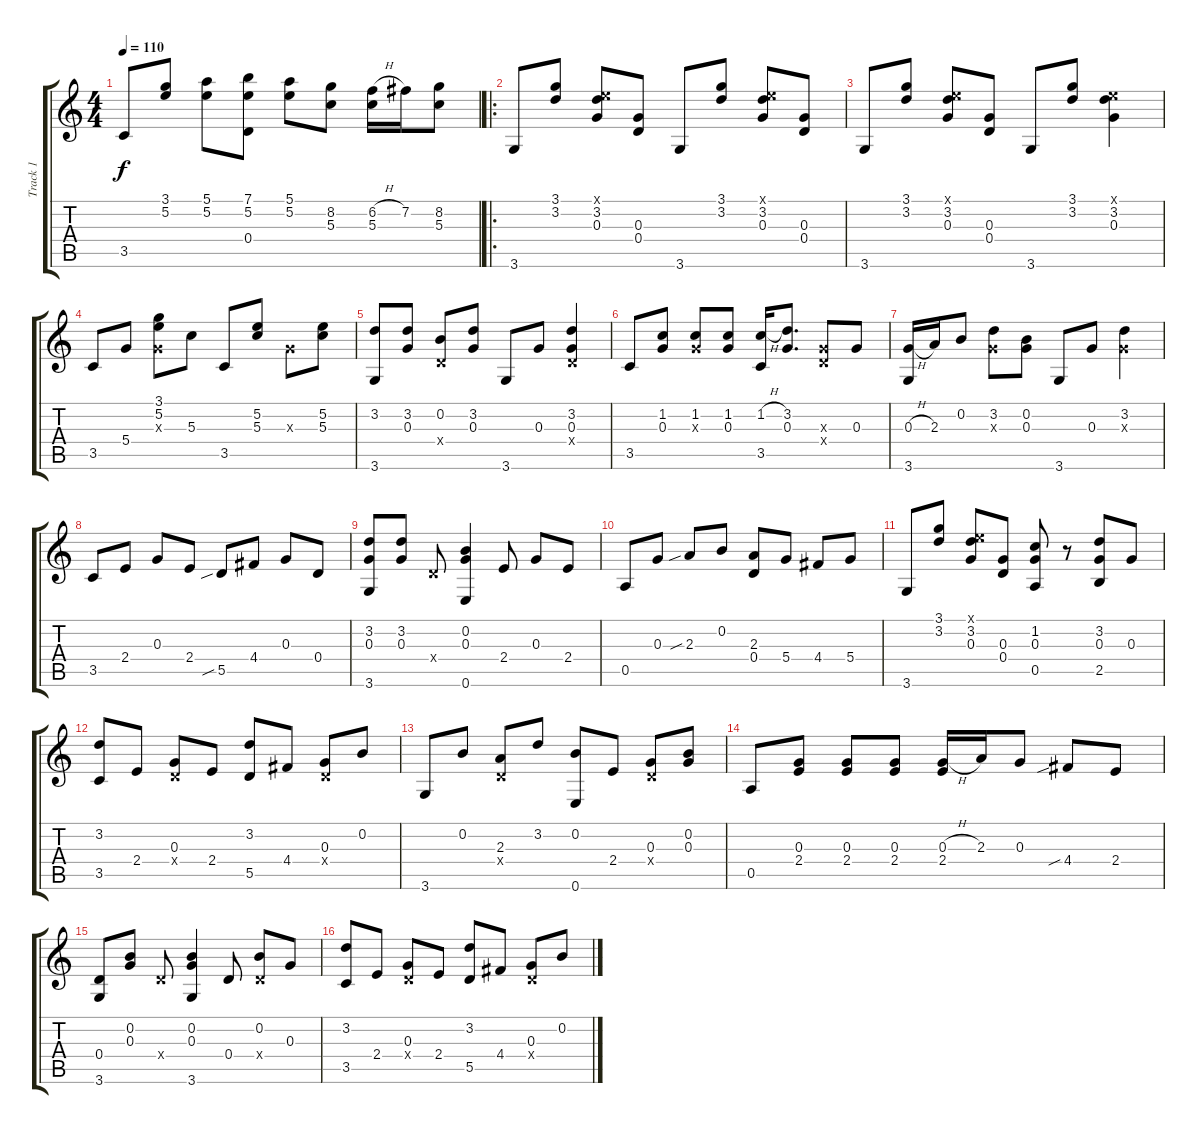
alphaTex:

\track ("Track 1" "Track 1") {instrument acousticguitarnylon}
\staff {score tabs}
\tuning (E4 B3 G3 D3 A2 E2) {hide}
\ts (4 4)
\tempo 110
\clef g2
\ks c
3.5.8{dy f} (3.1 5.2).8 (5.1 5.2).8 (7.1 5.2 0.4).8 (5.1 5.2).8 (8.2 5.3).8 (6.2{h} 5.3).16 7.2.16 (8.2 5.3).8 |
\ro
3.6.8 (3.1 3.2).8 (0.1{x} 3.2 0.3).8 (0.3 0.4).8 3.6.8 (3.1 3.2).8 (0.1{x} 3.2 0.3).8 (0.3 0.4).8 |
3.6.8 (3.1 3.2).8 (0.1{x} 3.2 0.3).8 (0.3 0.4).8 3.6.8 (3.1 3.2).8 (0.1{x} 3.2 0.3).4 |
3.5.8 5.4.8 (3.1 5.2 0.3{x}).8 5.3.8 3.5.8 (5.2 5.3).8 0.3{x}.8 (5.2 5.3).8 |
(3.2 3.6).8 (3.2 0.3).8 (0.2 0.4{x}).8 (3.2 0.3).8 3.6.8 0.3.8 (3.2 0.3 0.4{x}).4 |
3.5.8 (1.2 0.3).8 (1.2 0.3{x}).8 (1.2 0.3).8 (1.2{h} 3.5).16 (3.2 0.3).8{d} (0.3{x} 0.4{x}).8 0.3.8 |
(0.3{h} 3.6).16 2.3.16 0.2.8 (3.2 0.3{x}).8 (0.2 0.3).8 3.6.8 0.3.8 (3.2 0.3{x}).4 |
3.5.8 2.4.8 0.3.8 2.4.8 5.5{sib}.8 4.4.8 0.3.8 0.4.8 |
(3.2 0.3 3.6).8 (3.2 0.3).8 0.4{x}.8 (0.2 0.3 0.6).4 2.4.8 0.3.8 2.4.8 |
0.5.8 0.3.8 2.3{sib}.8 0.2.8 (2.3 0.4).8 5.4.8 4.4.8 5.4.8 |
3.6.8 (3.1 3.2).8 (0.1{x} 3.2 0.3).8 (0.3 0.4).8 (1.2 0.3 0.5).8 r.8 (3.2 0.3 2.5).8 0.3.8 |
(3.2 3.5).8 2.4.8 (0.3 0.4{x}).8 2.4.8 (3.2 5.5).8 4.4.8 (0.3 0.4{x}).8 0.2.8 |
3.6.8 0.2.8 (2.3 0.4{x}).8 3.2.8 (0.2 0.6).8 2.4.8 (0.3 0.4{x}).8 (0.2 0.3).8 |
0.5.8 (0.3 2.4).8 (0.3 2.4).8 (0.3 2.4).8 (0.3{h} 2.4).16 2.3.16 0.3.8 4.4{sib}.8 2.4.8 |
(0.4 3.6).8 (0.2 0.3).8 0.4{x}.8 (0.2 0.3 3.6).4 0.4.8 (0.2 0.4{x}).8 0.3.8 |
(3.2 3.5).8 2.4.8 (0.3 0.4{x}).8 2.4.8 (3.2 5.5).8 4.4.8 (0.3 0.4{x}).8 0.2.8
